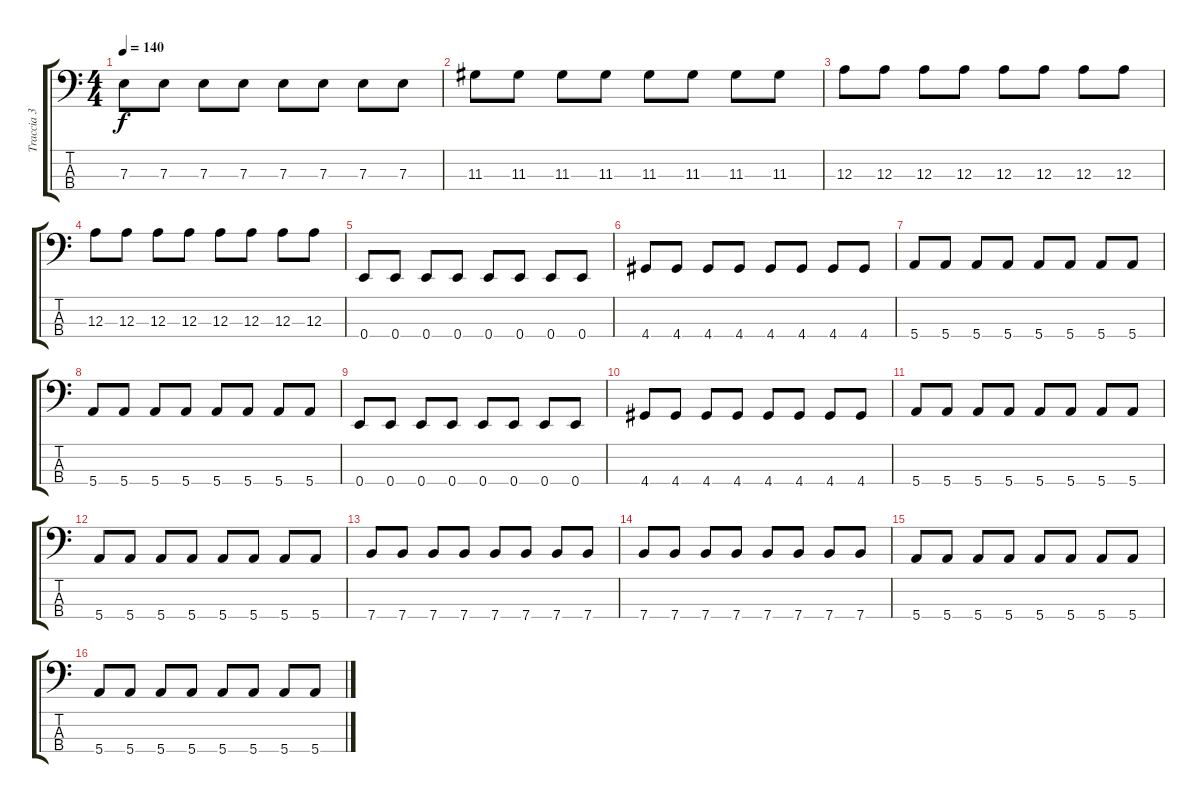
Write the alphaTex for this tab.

\track ("Traccia 3" "Traccia 3") {instrument electricbassfinger}
\staff {score tabs}
\tuning (G2 D2 A1 E1) {hide}
\ts (4 4)
\tempo 140
\clef f4
\ks c
7.3.8{dy f} 7.3.8 7.3.8 7.3.8 7.3.8 7.3.8 7.3.8 7.3.8 |
11.3.8 11.3.8 11.3.8 11.3.8 11.3.8 11.3.8 11.3.8 11.3.8 |
12.3.8 12.3.8 12.3.8 12.3.8 12.3.8 12.3.8 12.3.8 12.3.8 |
12.3.8 12.3.8 12.3.8 12.3.8 12.3.8 12.3.8 12.3.8 12.3.8 |
0.4.8 0.4.8 0.4.8 0.4.8 0.4.8 0.4.8 0.4.8 0.4.8 |
4.4.8 4.4.8 4.4.8 4.4.8 4.4.8 4.4.8 4.4.8 4.4.8 |
5.4.8 5.4.8 5.4.8 5.4.8 5.4.8 5.4.8 5.4.8 5.4.8 |
5.4.8 5.4.8 5.4.8 5.4.8 5.4.8 5.4.8 5.4.8 5.4.8 |
0.4.8 0.4.8 0.4.8 0.4.8 0.4.8 0.4.8 0.4.8 0.4.8 |
4.4.8 4.4.8 4.4.8 4.4.8 4.4.8 4.4.8 4.4.8 4.4.8 |
5.4.8 5.4.8 5.4.8 5.4.8 5.4.8 5.4.8 5.4.8 5.4.8 |
5.4.8 5.4.8 5.4.8 5.4.8 5.4.8 5.4.8 5.4.8 5.4.8 |
7.4.8 7.4.8 7.4.8 7.4.8 7.4.8 7.4.8 7.4.8 7.4.8 |
7.4.8 7.4.8 7.4.8 7.4.8 7.4.8 7.4.8 7.4.8 7.4.8 |
5.4.8 5.4.8 5.4.8 5.4.8 5.4.8 5.4.8 5.4.8 5.4.8 |
5.4.8 5.4.8 5.4.8 5.4.8 5.4.8 5.4.8 5.4.8 5.4.8
